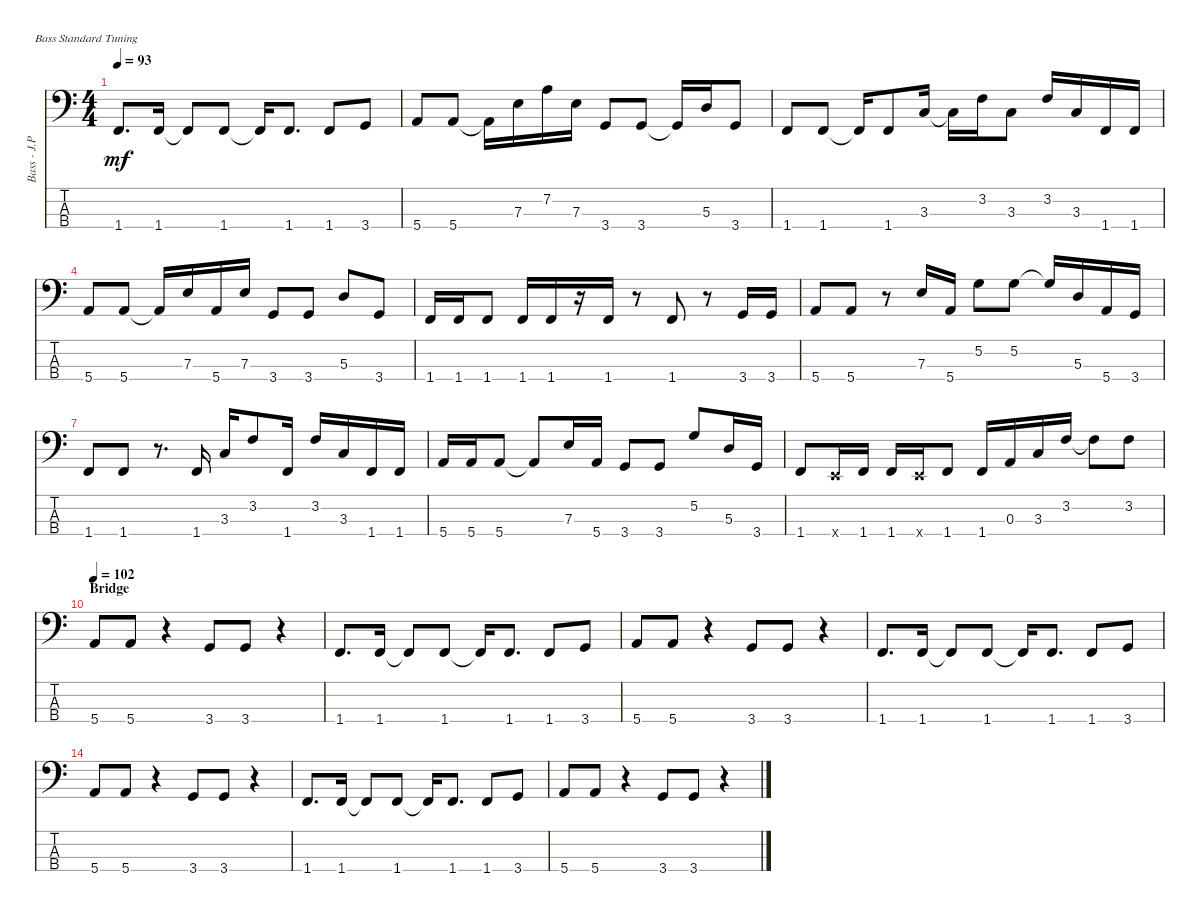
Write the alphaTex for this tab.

\defaultSystemsLayout 4
\bracketExtendMode nobrackets
\defaultBarNumberDisplay FirstOfSystem
\track ("Bass - J.P. Jones" "Bass - J.P") {instrument electricbassfinger}
\staff {score tabs}
\tuning (G2 D2 A1 E1)
\ts (4 4)
\tempo 93
\clef f4
\scale
0.960908
\ks aminor
1.4.8{d dy mf} 1.4.16 1.4{t}.8 1.4.8 1.4{t}.16 1.4.8{d} 1.4.8 3.4.8 |
\scale
1.07818 5.4.8 5.4.8 5.4{t}.16 7.3.16 7.2.16 7.3.16 3.4.8 3.4.8 3.4{t}.16 5.3.16 3.4.8 |
\scale
0.960908 1.4.8 1.4.8 1.4{t}.16 1.4.8 3.3.16 3.3{t}.16 3.2.16 3.3.8 3.2.16 3.3.16 1.4.16 1.4.16 |
\scale
0.960908 5.4.8 5.4.8 5.4{t}.16 7.3.16 5.4.16 7.3.16 3.4.8 3.4.8 5.3.8 3.4.8 |
\scale
1.07818 1.4.16 1.4.16 1.4.8 1.4.16 1.4.16 r.16 1.4.16 r.8 1.4.8 r.8 3.4.16 3.4.16 |
\scale
0.960908 5.4.8 5.4.8 r.8 7.3.16 5.4.16 5.2.8 5.2.8 5.2{t}.16 5.3.16 5.4.16 3.4.16 |
\scale
0.960908 1.4.8 1.4.8 r.8{d} 1.4.16 3.3.16 3.2.8 1.4.16 3.2.16 3.3.16 1.4.16 1.4.16 |
\scale
1.07818 5.4.16 5.4.16 5.4.8 5.4{t}.8 7.3.16 5.4.16 3.4.8 3.4.8 5.2.8 5.3.16 3.4.16 |
\scale
0.960908 1.4.8 0.4{x}.16 1.4.16 1.4.16 0.4{x}.16 1.4.8 1.4.16 0.3.16 3.3.16 3.2.16 3.2{t}.8 3.2.8 |
\section ("" "Bridge")
\tempo 102
\scale
0.960908 5.4.8 5.4.8 r.4 3.4.8 3.4.8 r.4 |
\scale
1.07818 1.4.8{d} 1.4.16 1.4{t}.8 1.4.8 1.4{t}.16 1.4.8{d} 1.4.8 3.4.8 |
\scale
0.960908 5.4.8 5.4.8 r.4 3.4.8 3.4.8 r.4 |
\scale
0.960908 1.4.8{d} 1.4.16 1.4{t}.8 1.4.8 1.4{t}.16 1.4.8{d} 1.4.8 3.4.8 |
\scale
1.07818 5.4.8 5.4.8 r.4 3.4.8 3.4.8 r.4 |
\scale
0.960908 1.4.8{d} 1.4.16 1.4{t}.8 1.4.8 1.4{t}.16 1.4.8{d} 1.4.8 3.4.8 |
\scale
0.960908 5.4.8 5.4.8 r.4 3.4.8 3.4.8 r.4
